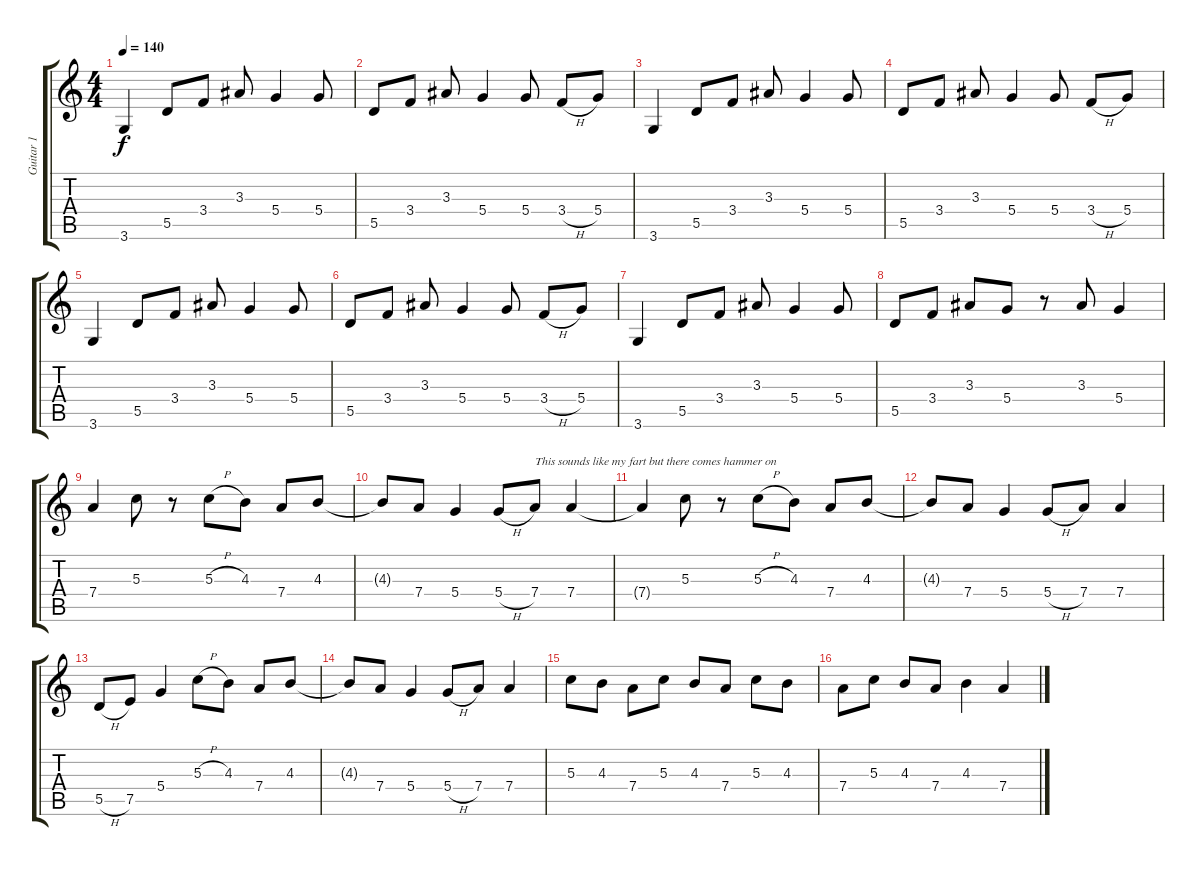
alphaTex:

\track ("Guitar 1" "Guitar 1") {instrument overdrivenguitar}
\staff {score tabs}
\tuning (E4 B3 G3 D3 A2 E2) {hide}
\ts (4 4)
\tempo 140
\clef g2
\ks c
3.6.4{dy f instrument overdrivenguitar} 5.5.8 3.4.8 3.3.8 5.4.4 5.4.8 |
5.5.8 3.4.8 3.3.8 5.4.4 5.4.8 3.4{h}.8 5.4.8 |
3.6.4 5.5.8 3.4.8 3.3.8 5.4.4 5.4.8 |
5.5.8 3.4.8 3.3.8 5.4.4 5.4.8 3.4{h}.8 5.4.8 |
3.6.4 5.5.8 3.4.8 3.3.8 5.4.4 5.4.8 |
5.5.8 3.4.8 3.3.8 5.4.4 5.4.8 3.4{h}.8 5.4.8 |
3.6.4 5.5.8 3.4.8 3.3.8 5.4.4 5.4.8 |
5.5.8 3.4.8 3.3.8 5.4.8 r.8 3.3.8 5.4.4 |
7.4.4 5.3.8 r.8 5.3{h}.8 4.3.8 7.4.8 4.3.8 |
4.3{t}.8 7.4.8 5.4.4 5.4{h}.8 7.4.8{txt "This sounds like my fart but there comes hammer on"} 7.4.4 |
7.4{t}.4 5.3.8 r.8 5.3{h}.8 4.3.8 7.4.8 4.3.8 |
4.3{t}.8 7.4.8 5.4.4 5.4{h}.8 7.4.8 7.4.4 |
5.5{h}.8 7.5.8 5.4.4 5.3{h}.8 4.3.8 7.4.8 4.3.8 |
4.3{t}.8 7.4.8 5.4.4 5.4{h}.8 7.4.8 7.4.4 |
5.3.8 4.3.8 7.4.8 5.3.8 4.3.8 7.4.8 5.3.8 4.3.8 |
7.4.8 5.3.8 4.3.8 7.4.8 4.3.4 7.4.4
